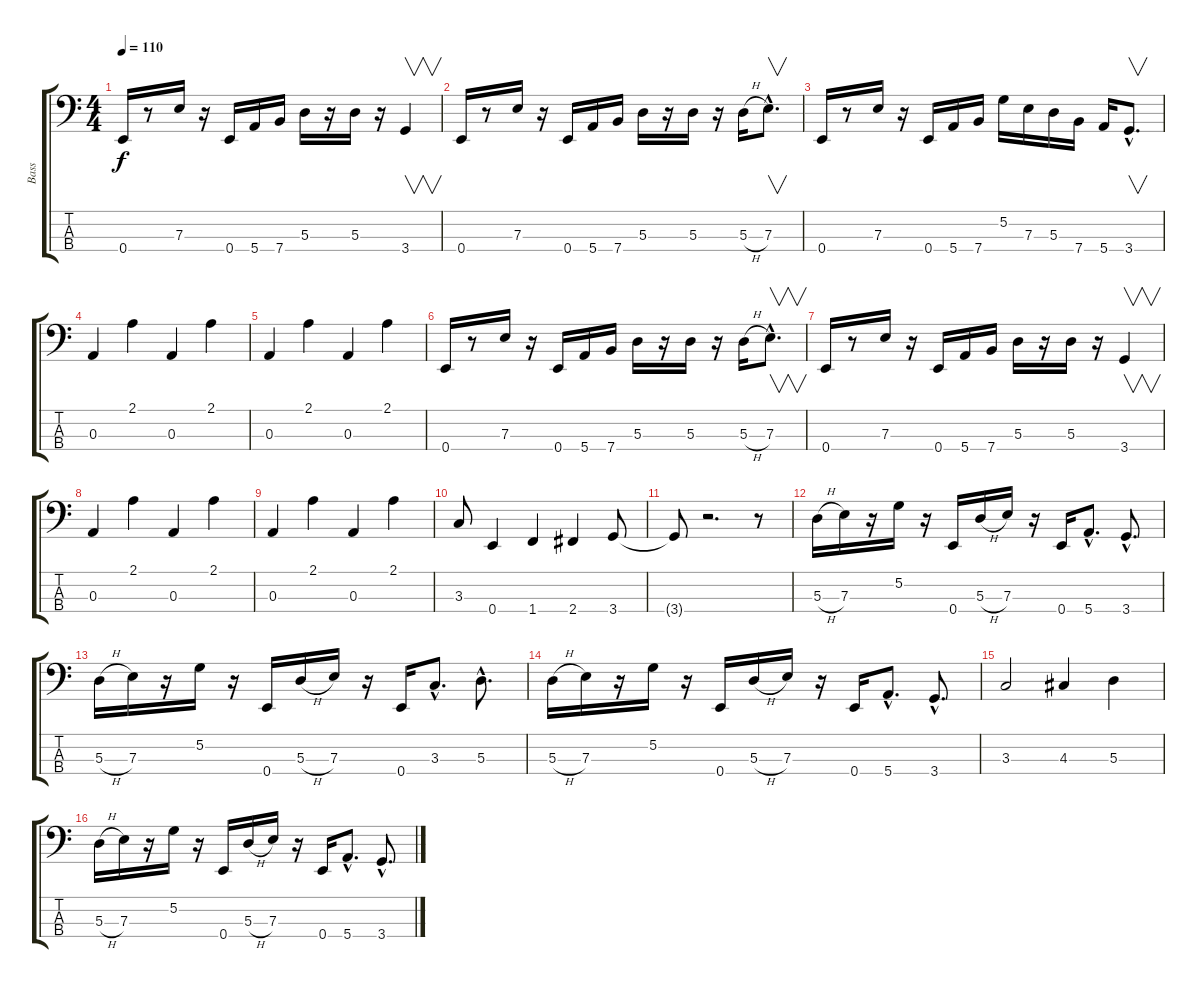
\track ("Bass" "Bass") {instrument electricbassfinger}
\staff {score tabs}
\tuning (G2 D2 A1 E1) {hide}
\ts (4 4)
\tempo 110
\clef f4
\ks c
0.4.16{dy f} r.8 7.3.16 r.16 0.4.16 5.4.16 7.4.16 5.3.16 r.16 5.3.16 r.16 3.4.4{v} |
0.4.16 r.8 7.3.16 r.16 0.4.16 5.4.16 7.4.16 5.3.16 r.16 5.3.16 r.16 5.3{h}.16 7.3{hac}.8{v d} |
0.4.16 r.8 7.3.16 r.16 0.4.16 5.4.16 7.4.16 5.2.16 7.3.16 5.3.16 7.4.16 5.4.16 3.4{hac}.8{v d} |
0.3.4 2.1.4 0.3.4 2.1.4 |
0.3.4 2.1.4 0.3.4 2.1.4 |
0.4.16 r.8 7.3.16 r.16 0.4.16 5.4.16 7.4.16 5.3.16 r.16 5.3.16 r.16 5.3{h}.16 7.3{hac}.8{v d} |
0.4.16 r.8 7.3.16 r.16 0.4.16 5.4.16 7.4.16 5.3.16 r.16 5.3.16 r.16 3.4.4{v} |
0.3.4 2.1.4 0.3.4 2.1.4 |
0.3.4 2.1.4 0.3.4 2.1.4 |
3.3.8 0.4.4 1.4.4 2.4.4 3.4.8 |
3.4{t}.8 r.2{d} r.8 |
5.3{h}.16 7.3.16 r.16 5.2.16 r.16 0.4.16 5.3{h}.16 7.3.16 r.16 0.4.16 5.4{hac}.8{d} 3.4{hac}.8{d} |
5.3{h}.16 7.3.16 r.16 5.2.16 r.16 0.4.16 5.3{h}.16 7.3.16 r.16 0.4.16 3.3{hac}.8{d} 5.3{hac}.8{d} |
5.3{h}.16 7.3.16 r.16 5.2.16 r.16 0.4.16 5.3{h}.16 7.3.16 r.16 0.4.16 5.4{hac}.8{d} 3.4{hac}.8{d} |
3.3.2 4.3.4 5.3.4 |
5.3{h}.16 7.3.16 r.16 5.2.16 r.16 0.4.16 5.3{h}.16 7.3.16 r.16 0.4.16 5.4{hac}.8{d} 3.4{hac}.8{d}
